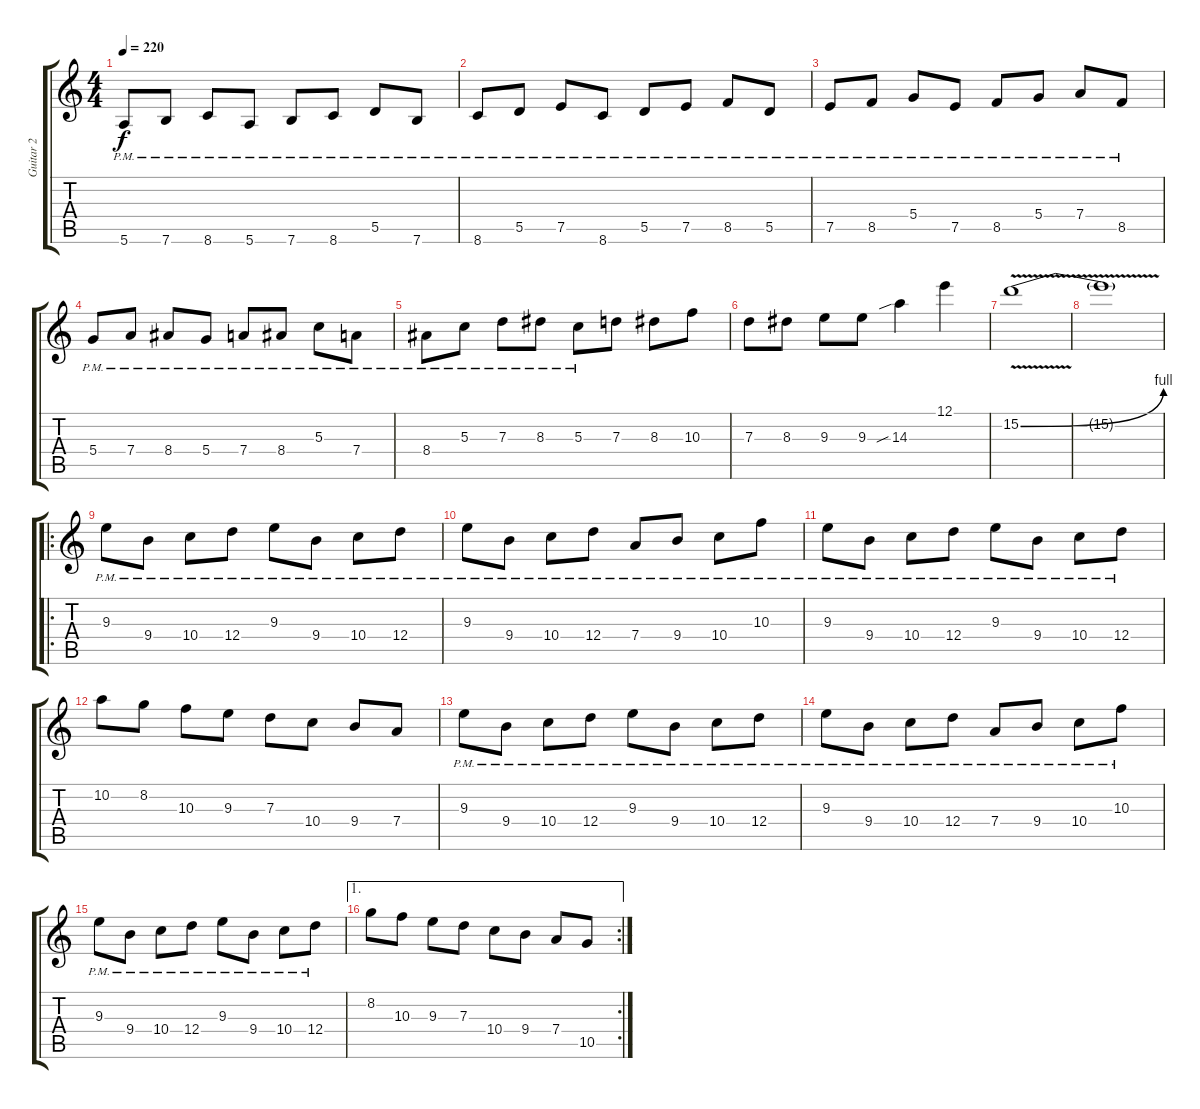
\track ("Guitar 2" "Guitar 2") {instrument overdrivenguitar}
\staff {score tabs}
\tuning (E4 B3 G3 D3 A2 E2) {hide}
\ts (4 4)
\tempo 220
\clef g2
\ks c
5.6{pm}.8{dy f} 7.6{pm}.8 8.6{pm}.8 5.6{pm}.8 7.6{pm}.8 8.6{pm}.8 5.5{pm}.8 7.6{pm}.8 |
8.6{pm}.8 5.5{pm}.8 7.5{pm}.8 8.6{pm}.8 5.5{pm}.8 7.5{pm}.8 8.5{pm}.8 5.5{pm}.8 |
7.5{pm}.8 8.5{pm}.8 5.4{pm}.8 7.5{pm}.8 8.5{pm}.8 5.4{pm}.8 7.4{pm}.8 8.5{pm}.8 |
5.4{pm}.8 7.4{pm}.8 8.4{pm}.8 5.4{pm}.8 7.4{pm}.8 8.4{pm}.8 5.3{pm}.8 7.4{pm}.8 |
8.4{pm}.8 5.3{pm}.8 7.3{pm}.8 8.3{pm}.8 5.3{pm}.8 7.3.8 8.3.8 10.3.8 |
7.3.8 8.3.8 9.3.8 9.3.8 14.3{sib}.4 12.1.4 |
15.2{be (bend 0 0 60 4) v}.1 |
15.2{t}.1 |
\ro
9.3{pm}.8 9.4{pm}.8 10.4{pm}.8 12.4{pm}.8 9.3{pm}.8 9.4{pm}.8 10.4{pm}.8 12.4{pm}.8 |
9.3{pm}.8 9.4{pm}.8 10.4{pm}.8 12.4{pm}.8 7.4{pm}.8 9.4{pm}.8 10.4{pm}.8 10.3{pm}.8 |
9.3{pm}.8 9.4{pm}.8 10.4{pm}.8 12.4{pm}.8 9.3{pm}.8 9.4{pm}.8 10.4{pm}.8 12.4{pm}.8 |
10.2.8 8.2.8 10.3.8 9.3.8 7.3.8 10.4.8 9.4.8 7.4.8 |
9.3{pm}.8 9.4{pm}.8 10.4{pm}.8 12.4{pm}.8 9.3{pm}.8 9.4{pm}.8 10.4{pm}.8 12.4{pm}.8 |
9.3{pm}.8 9.4{pm}.8 10.4{pm}.8 12.4{pm}.8 7.4{pm}.8 9.4{pm}.8 10.4{pm}.8 10.3{pm}.8 |
9.3{pm}.8 9.4{pm}.8 10.4{pm}.8 12.4{pm}.8 9.3{pm}.8 9.4{pm}.8 10.4{pm}.8 12.4{pm}.8 |
\ae 1
\rc 2
8.2.8 10.3.8 9.3.8 7.3.8 10.4.8 9.4.8 7.4.8 10.5.8
